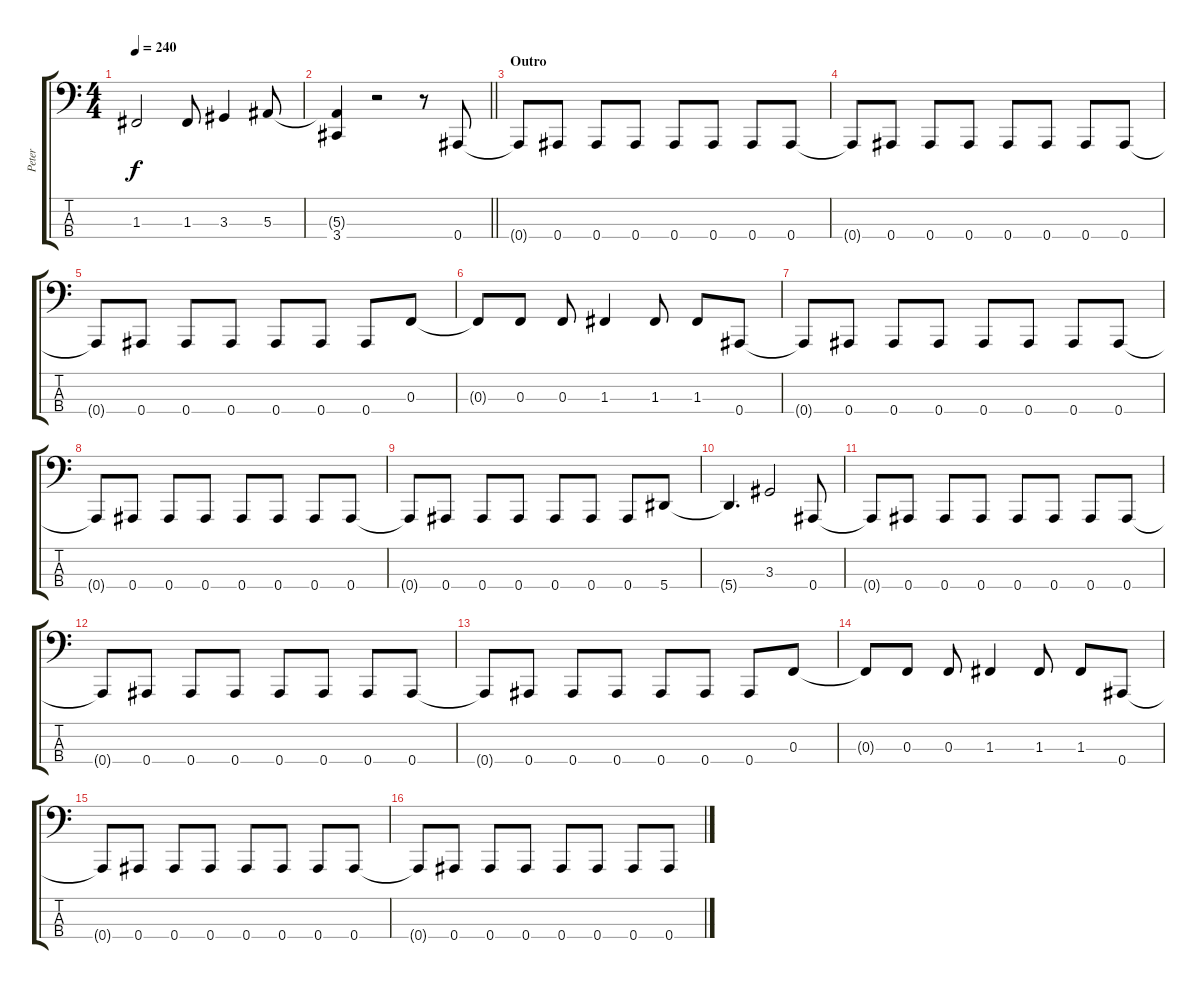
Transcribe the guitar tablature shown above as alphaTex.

\track ("Peter" "Peter") {instrument electricbassfinger}
\staff {score tabs}
\tuning (Eb2 Bb1 F1 Bb0) {hide}
\ts (4 4)
\tempo 240
\clef f4
\ks c
1.3{t}.2{dy f} 1.3.8 3.3.4 5.3.8 |
\barLineRight lightlight
(5.3{t} 3.4{t}).4 r.2 r.8 0.4.8 |
\section ("" "Outro")
0.4{t}.8 0.4.8 0.4.8 0.4.8 0.4.8 0.4.8 0.4.8 0.4.8 |
0.4{t}.8 0.4.8 0.4.8 0.4.8 0.4.8 0.4.8 0.4.8 0.4.8 |
0.4{t}.8 0.4.8 0.4.8 0.4.8 0.4.8 0.4.8 0.4.8 0.3.8 |
0.3{t}.8 0.3.8 0.3.8 1.3.4 1.3.8 1.3.8 0.4.8 |
0.4{t}.8 0.4.8 0.4.8 0.4.8 0.4.8 0.4.8 0.4.8 0.4.8 |
0.4{t}.8 0.4.8 0.4.8 0.4.8 0.4.8 0.4.8 0.4.8 0.4.8 |
0.4{t}.8 0.4.8 0.4.8 0.4.8 0.4.8 0.4.8 0.4.8 5.4.8 |
5.4{t}.4{d} 3.3.2 0.4.8 |
0.4{t}.8 0.4.8 0.4.8 0.4.8 0.4.8 0.4.8 0.4.8 0.4.8 |
0.4{t}.8 0.4.8 0.4.8 0.4.8 0.4.8 0.4.8 0.4.8 0.4.8 |
0.4{t}.8 0.4.8 0.4.8 0.4.8 0.4.8 0.4.8 0.4.8 0.3.8 |
0.3{t}.8 0.3.8 0.3.8 1.3.4 1.3.8 1.3.8 0.4.8 |
0.4{t}.8 0.4.8 0.4.8 0.4.8 0.4.8 0.4.8 0.4.8 0.4.8 |
0.4{t}.8 0.4.8 0.4.8 0.4.8 0.4.8 0.4.8 0.4.8 0.4.8
